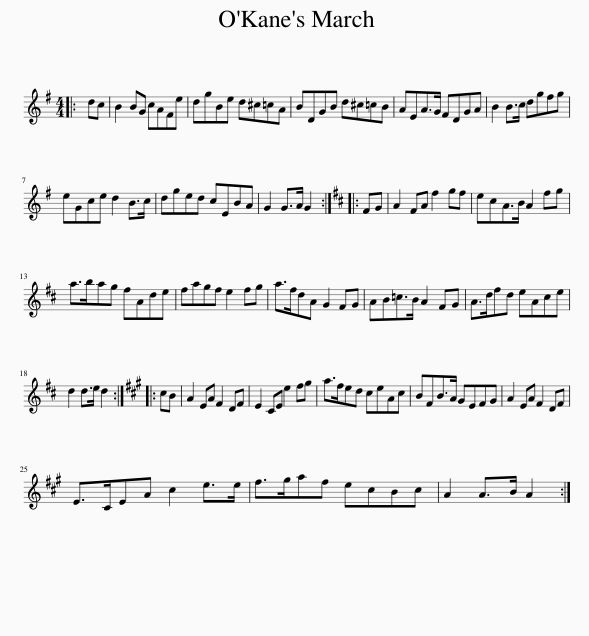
X:1
L:1/8
M:4/4
I:linebreak $
K:G
V:1 treble
V:1
|: dc | B2 BG cAFe | dgBe d^c=cA | BDGB d^c=cB | AEA>G FDGA | %5
 B2 B>c dgfg |$ eGce d2 B>c | dged cEBA | G2 G>A G2 ::[K:D] FG | %10
 A2 FA f2 gf | ecA>B A2 fg |$ a>bag fAde | fagf e2 fg | a>fdA G2 FG | %15
 AB=c>B A2 FG | A>dfd eAce |$ d2 d>e d2 ::[K:A] cB | A2 EA F2 DF | %20
 E2 CE e2 fg | a>fed ceAc | BFB>A GEFG | A2 EA F2 DF |$ E>CEA c2 e>e | %25
 f>gaf ecBc | A2 A>B A2 :| %27
